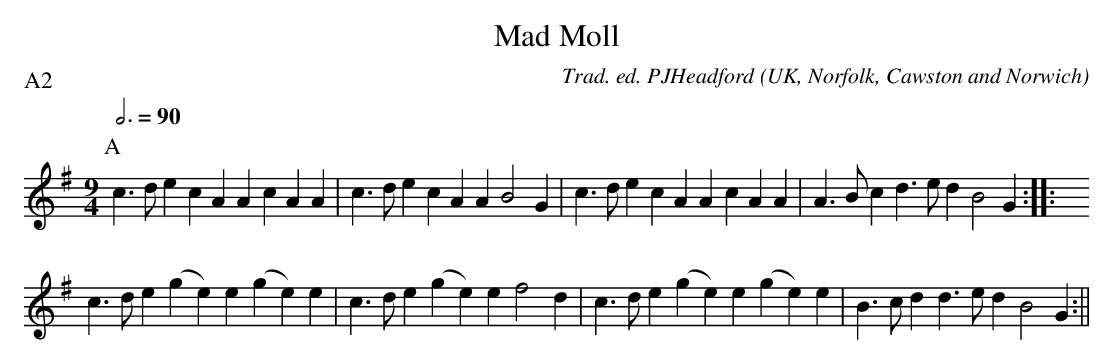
X:1
T:Mad Moll
C:Trad. ed. PJHeadford
O:UK, Norfolk, Cawston and Norwich
P:A2
M:9/4
L:1/4
Q:3/4=90
K:G
P:A
c>de cAA cAA|c>de cAA B2G|c>de cAA cAA|A>Bc d>ed B2G:||:y
c>de (ge)e (ge)e|c>de (ge)e f2d|c>de (ge)e (ge)e|B>cd d>ed B2G:||
